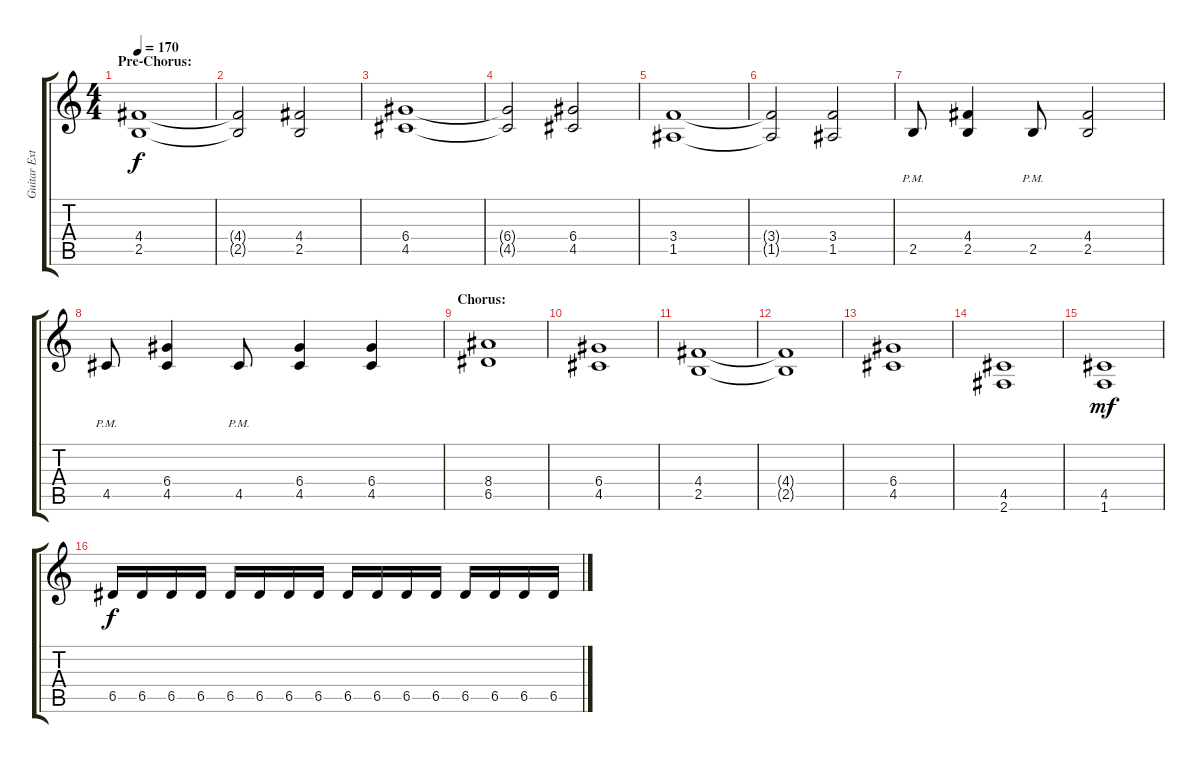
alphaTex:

\track ("Guitar Extra" "Guitar Ext") {instrument distortionguitar}
\staff {score tabs}
\tuning (E4 B3 G3 D3 A2 E2) {hide}
\ts (4 4)
\section ("" "Pre-Chorus:")
\tempo 170
\clef g2
\ks c
(4.4 2.5).1{dy f} |
(4.4{t} 2.5{t}).2 (4.4 2.5).2 |
(6.4 4.5).1 |
(6.4{t} 4.5{t}).2 (6.4 4.5).2 |
(3.4 1.5).1 |
(3.4{t} 1.5{t}).2 (3.4 1.5).2 |
2.5{pm}.8 (4.4 2.5).4 2.5{pm}.8 (4.4 2.5).2 |
4.5{pm}.8 (6.4 4.5).4 4.5{pm}.8 (6.4 4.5).4 (6.4 4.5).4 |
\section ("" "Chorus:")
(8.4 6.5).1 |
(6.4 4.5).1 |
(4.4 2.5).1 |
(4.4{t} 2.5{t}).1 |
(6.4 4.5).1 |
(4.5 2.6).1 |
(4.5 1.6).1{dy mf} |
6.5.16{dy f} 6.5.16 6.5.16 6.5.16 6.5.16 6.5.16 6.5.16 6.5.16 6.5.16 6.5.16 6.5.16 6.5.16 6.5.16 6.5.16 6.5.16 6.5.16
